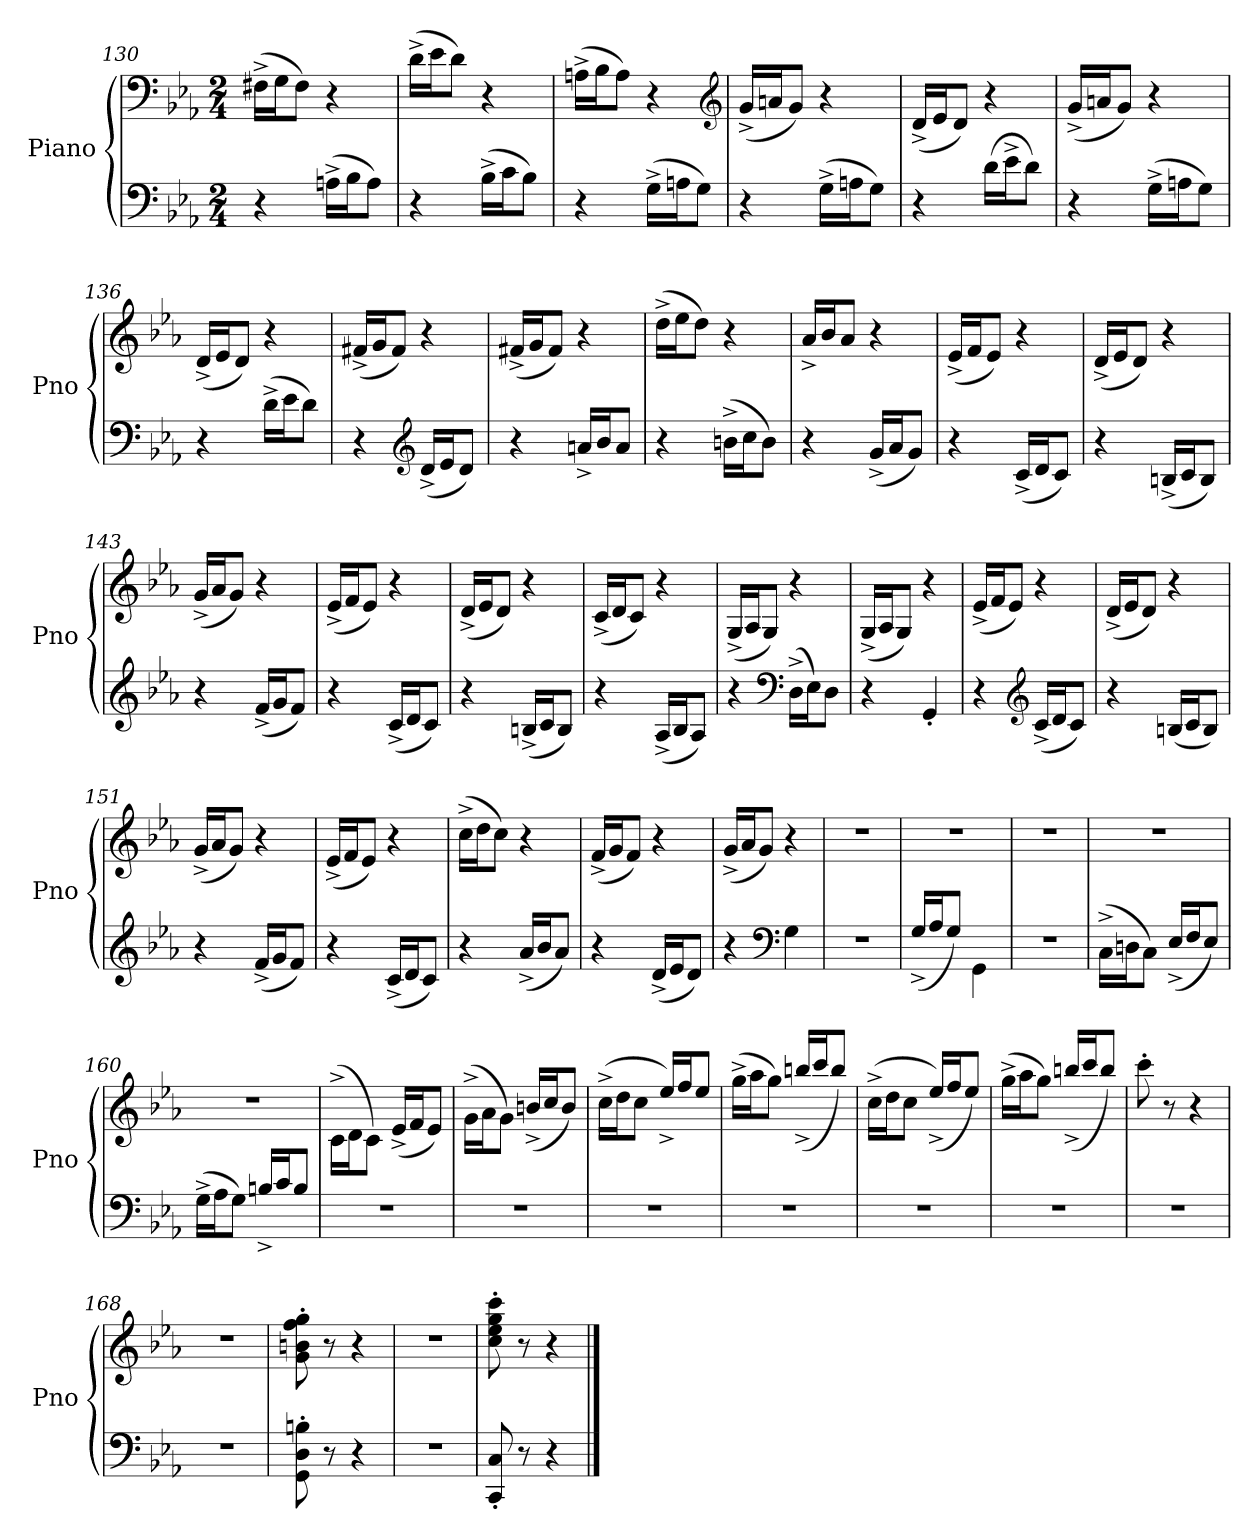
**kern	**kern
*part1	*part1
*staff2	*staff1
*I"Piano	*
*I'Pno	*
*clefF4	*clefF4
*k[b-e-a-]	*k[b-e-a-]
*M2/4	*M2/4
=130	=130
4r	(16F#X^\LL
.	16G\J
.	8F#\J)
(16An^\LL	4r
16B-\J	.
8A\J)	.
=131	=131
4r	(16d^\LL
.	16e-\J
.	8d\J)
(16B-^\LL	4r
16c\J	.
8B-\J)	.
=132	=132
4r	(16An^\LL
.	16B-\J
.	8A\J)
(16G^\LL	4r
16An\J	.
8G\J)	.
*	*clefG2
=133	=133
4r	(16g^/LL
.	16an/J
.	8g/J)
(16G^\LL	4r
16An\J	.
8G\J)	.
=134	=134
4r	(16d^/LL
.	16e-/J
.	8d/J)
(16d\LL	4r
16e-^\J	.
8d\J)	.
=135	=135
4r	(16g^/LL
.	16an/J
.	8g/J)
(16G^\LL	4r
16An\J	.
8G\J)	.
=136	=136
4r	(16d^/LL
.	16e-/J
.	8d/J)
(16d^\LL	4r
16e-\J	.
8d\J)	.
=137	=137
4r	(16f#X^/LL
.	16g/J
.	8f#/J)
*clefG2	*
(16d^/LL	4r
16e-/J	.
8d/J)	.
=138	=138
4r	(16f#X^/LL
.	16g/J
.	8f#/J)
16an^/LL	4r
16b-/J	.
8a/J	.
=139	=139
4r	(16dd^\LL
.	16ee-\J
.	8dd\J)
(16bn^\LL	4r
16cc\J	.
8b\J)	.
=140	=140
4r	16a-^/LL
.	16b-/J
.	8a-/J
(16g^/LL	4r
16a-/J	.
8g/J)	.
=141	=141
4r	(16e-^/LL
.	16f/J
.	8e-/J)
(16c^/LL	4r
16d/J	.
8c/J)	.
=142	=142
4r	(16d^/LL
.	16e-/J
.	8d/J)
(16Bn^/LL	4r
16c/J	.
8B/J)	.
=143	=143
4r	(16g^/LL
.	16a-/J
.	8g/J)
(16f^/LL	4r
16g/J	.
8f/J)	.
=144	=144
4r	(16e-^/LL
.	16f/J
.	8e-/J)
(16c^/LL	4r
16d/J	.
8c/J)	.
=145	=145
4r	(16d^/LL
.	16e-/J
.	8d/J)
(16Bn^/LL	4r
16c/J	.
8B/J)	.
=146	=146
4r	(16c^/LL
.	16d/J
.	8c/J)
(16A-^/LL	4r
16B-/J	.
8A-/J)	.
=147	=147
4r	(16G^/LL
.	16A-/J
.	8G/J)
*clefF4	*
(16D^\LL	4r
16E-\J)	.
8D\J	.
=148	=148
4r	(16G^/LL
.	16A-/J
.	8G/J)
4GG'/	4r
=149	=149
4r	(16e-^/LL
.	16f/J
.	8e-/J)
*clefG2	*
(16c^/LL	4r
16d/J	.
8c/J)	.
=150	=150
4r	(16d^/LL
.	16e-/J
.	8d/J)
(16Bn/LL	4r
16c/J	.
8B/J)	.
=151	=151
4r	(16g^/LL
.	16a-/J
.	8g/J)
(16f^/LL	4r
16g/J	.
8f/J)	.
=152	=152
4r	(16e-^/LL
.	16f/J
.	8e-/J)
(16c^/LL	4r
16d/J	.
8c/J)	.
=153	=153
4r	(16cc^\LL
.	16dd\J
.	8cc\J)
(16a-^/LL	4r
16b-/J	.
8a-/J)	.
=154	=154
4r	(16f^/LL
.	16g/J
.	8f/J)
(16d^/LL	4r
16e-/J	.
8d/J)	.
=155	=155
4r	(16g^/LL
.	16a-/J
.	8g/J)
*clefF4	*
4G\	4r
=156	=156
2r	2r
=157	=157
(16G^/LL	2r
16A-/J	.
8G/J)	.
4GG\	.
=158	=158
2r	2r
=159	=159
(16C^\LL	2r
16Dn\J	.
8C\J)	.
(16E-^/LL	.
16F/J	.
8E-/J)	.
=160	=160
(16G^\LL	2r
16A-\J	.
8G\J)	.
16Bn^/LL	.
16c/J	.
8B/J	.
=161	=161
2r	(16c^\LL
.	16d\J
.	8c\J)
.	(16e-^/LL
.	16f/J
.	8e-/J)
=162	=162
2r	(16g^\LL
.	16a-\J
.	8g\J)
.	(16bn^/LL
.	16cc/J
.	8b/J)
=163	=163
2r	(16cc^\LL
.	16dd\J
.	8cc\J
.	16ee-^/LL)
.	16ff/J
.	8ee-/J
=164	=164
2r	(16gg^\LL
.	16aa-\J
.	8gg\J)
.	(16bbn^/LL
.	16ccc/J
.	8bb/J)
=165	=165
2r	(16cc^\LL
.	16dd\J
.	8cc\J
.	(16ee-^/LL)
.	16ff/J
.	8ee-/J)
=166	=166
2r	(16gg^\LL
.	16aa-\J
.	8gg\J)
.	(16bbn^/LL
.	16ccc/J
.	8bb/J)
=167	=167
2r	8ccc'\
.	8r
.	4r
=168	=168
2r	2r
=169	=169
8GG'\ 8D'\ 8Bn'\	8g'\ 8bn'\ 8ff'\ 8gg'\
8r	8r
4r	4r
=170	=170
2r	2r
=171	=171
8CC'/ 8C'/	8cc'\ 8ee-'\ 8gg'\ 8ccc'\
8r	8r
4r	4r
==	==
*-	*-
